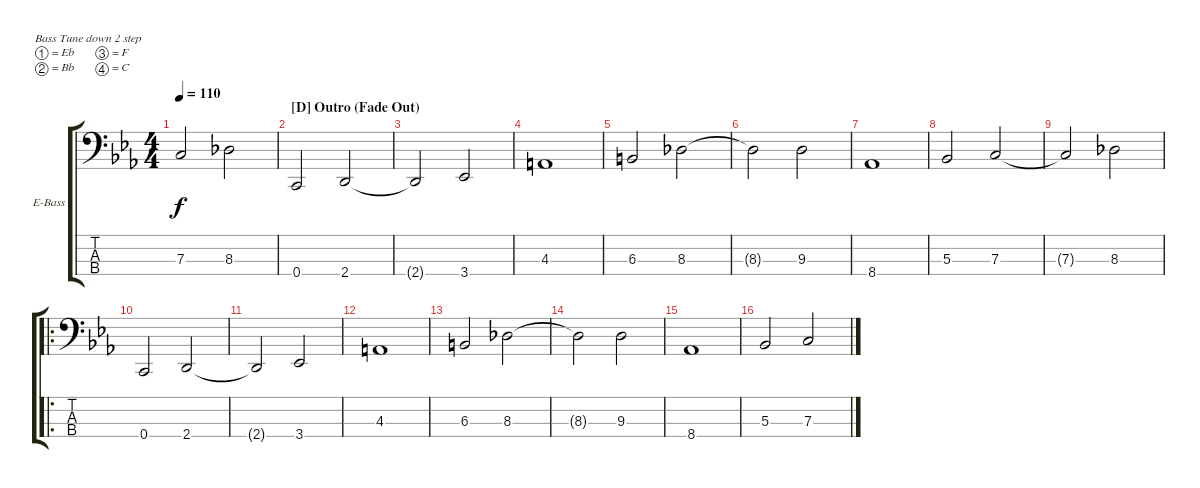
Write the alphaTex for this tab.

\defaultSystemsLayout 4
\bracketExtendMode groupsimilarinstruments
\firstSystemTrackNameOrientation horizontal
\otherSystemsTrackNameOrientation horizontal
\track ("Electric Bass" "E-Bass") {instrument electricbassfinger}
\staff {score tabs}
\tuning (Eb2 Bb1 F1 C1)
\ts (4 4)
\tempo 110
\clef f4
\ks cminor
7.3{t}.2{dy f} 8.3.2 |
\section ("D" "Outro (Fade Out)")
0.4.2 2.4.2 |
2.4{t}.2 3.4.2 |
4.3.1 |
6.3.2 8.3.2 |
8.3{t}.2 9.3.2 |
8.4.1 |
5.3.2 7.3.2 |
7.3{t}.2 8.3.2 |
\ro
0.4.2 2.4.2 |
2.4{t}.2 3.4.2 |
4.3.1 |
6.3.2 8.3.2 |
8.3{t}.2 9.3.2 |
8.4.1 |
5.3.2 7.3.2
